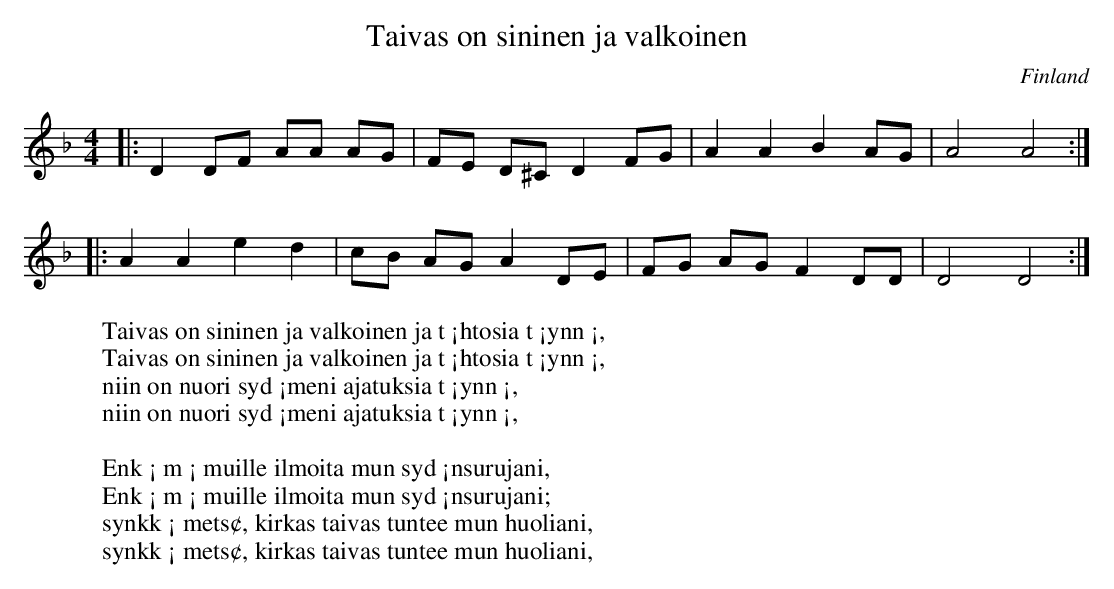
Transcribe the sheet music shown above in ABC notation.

X:1
T: Taivas on sininen ja valkoinen
O: Finland
M: 4/4
K: Dm
|: D2 DF AA AG  | FE D^C D2 FG| A2 A2 B2 AG | A4 A4:|
|: A2 A2 e2 d2 | cB AG A2 DE| FG AG F2 DD | D4 D4 :|
W: Taivas on sininen ja valkoinen ja t ¡htosia t ¡ynn ¡,
W: Taivas on sininen ja valkoinen ja t ¡htosia t ¡ynn ¡,
W: niin on nuori syd ¡meni ajatuksia t ¡ynn ¡,
W: niin on nuori syd ¡meni ajatuksia t ¡ynn ¡,
W:
W: Enk ¡ m ¡ muille ilmoita mun syd ¡nsurujani,
W: Enk ¡ m ¡ muille ilmoita mun syd ¡nsurujani;
W: synkk ¡ mets¢, kirkas taivas tuntee mun huoliani,
W: synkk ¡ mets¢, kirkas taivas tuntee mun huoliani,
